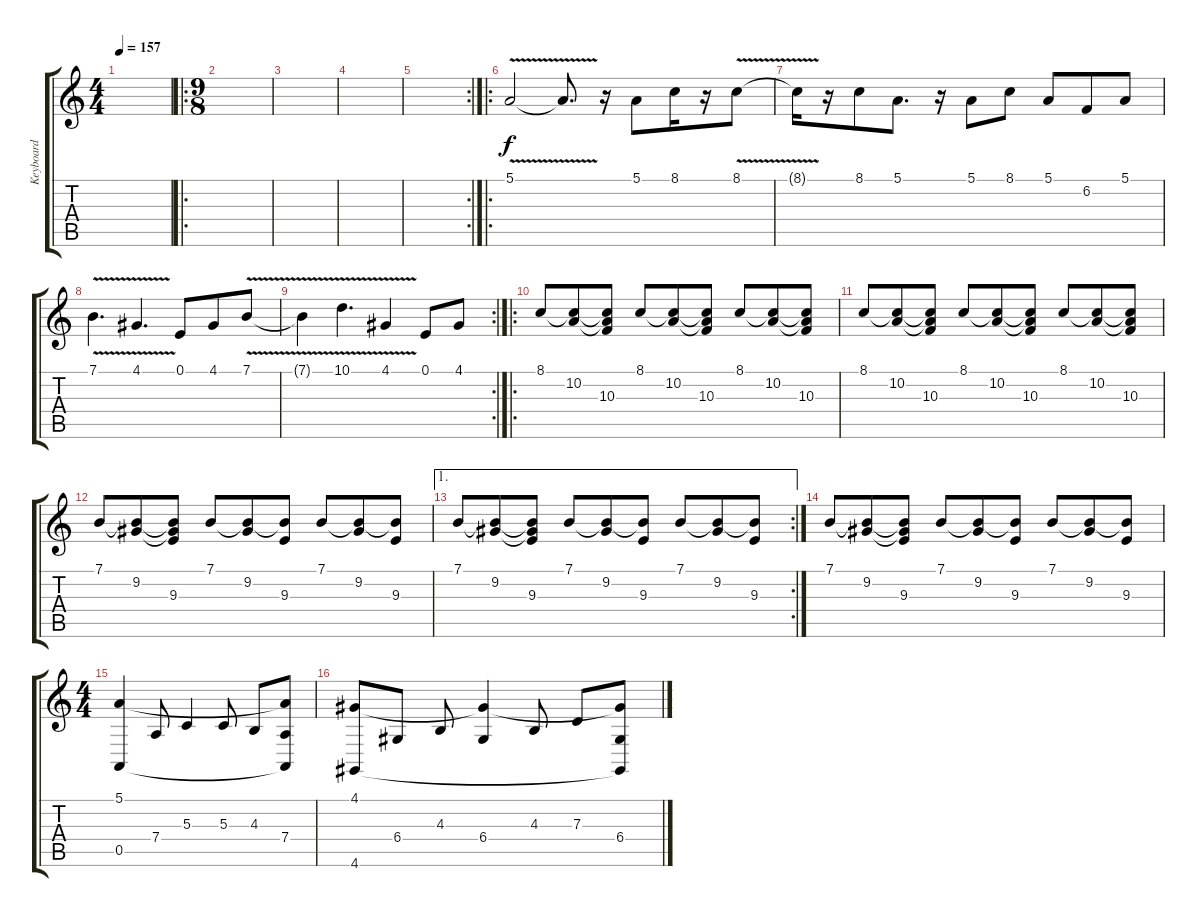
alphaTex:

\track ("Keyboard" "Keyboard") {instrument acousticgrandpiano}
\staff {score tabs}
\tuning (E4 B3 G3 D3 A2 E2) {hide}
\ts (4 4)
\tempo 157
\clef g2
\ks c
|
\ro
\ts (9 8)
|
|
|
\rc 2
|
\ro
5.1{v}.2{volume 13 instrument lead8bassandlead} 5.1{t}.8{d} r.16 5.1.8 8.1.16 r.16 8.1{v}.8 |
8.1{t}.16 r.16 8.1.8 5.1.8{d} r.16 5.1.8 8.1.8 5.1.8 6.2.8 5.1.8 |
7.1{v}.4{d} 4.1{v}.4{d} 0.1.8 4.1.8 7.1{v}.8 |
\rc 2
7.1{t}.4 10.1{v}.4{d} 4.1{v}.4 0.1.8 4.1.8 |
\ro
8.1.8{instrument acousticgrandpiano} (8.1{t} 10.2).8 (8.1{t} 10.2{t} 10.3).8 8.1.8 (8.1{t} 10.2).8 (8.1{t} 10.2{t} 10.3).8 8.1.8 (8.1{t} 10.2).8 (8.1{t} 10.2{t} 10.3).8 |
8.1.8 (8.1{t} 10.2).8 (8.1{t} 10.2{t} 10.3).8 8.1.8 (8.1{t} 10.2).8 (8.1{t} 10.2{t} 10.3).8 8.1.8 (8.1{t} 10.2).8 (8.1{t} 10.2{t} 10.3).8 |
7.1.8 (7.1{t} 9.2).8 (7.1{t} 9.2{t} 9.3).8 7.1.8 (7.1{t} 9.2).8 (7.1{t} 9.3).8 7.1.8 (7.1{t} 9.2).8 (7.1{t} 9.3).8 |
\ae 1
\rc 2
7.1.8 (7.1{t} 9.2).8 (7.1{t} 9.2{t} 9.3).8 7.1.8 (7.1{t} 9.2).8 (7.1{t} 9.3).8 7.1.8 (7.1{t} 9.2).8 (7.1{t} 9.3).8 |
7.1.8 (7.1{t} 9.2).8 (7.1{t} 9.2{t} 9.3).8 7.1.8 (7.1{t} 9.2).8 (7.1{t} 9.3).8 7.1.8 (7.1{t} 9.2).8 (7.1{t} 9.3).8 |
\ts (4 4)
(5.1 0.5).4 7.4.8 5.3.4 5.3.8 4.3.8 (5.1{t} 7.4 0.5{t}).8 |
(4.1 4.6).8 6.4.8 4.3.8 (4.1{t} 6.4).4 4.3.8 7.3.8 (4.1{t} 6.4 4.6{t}).8
